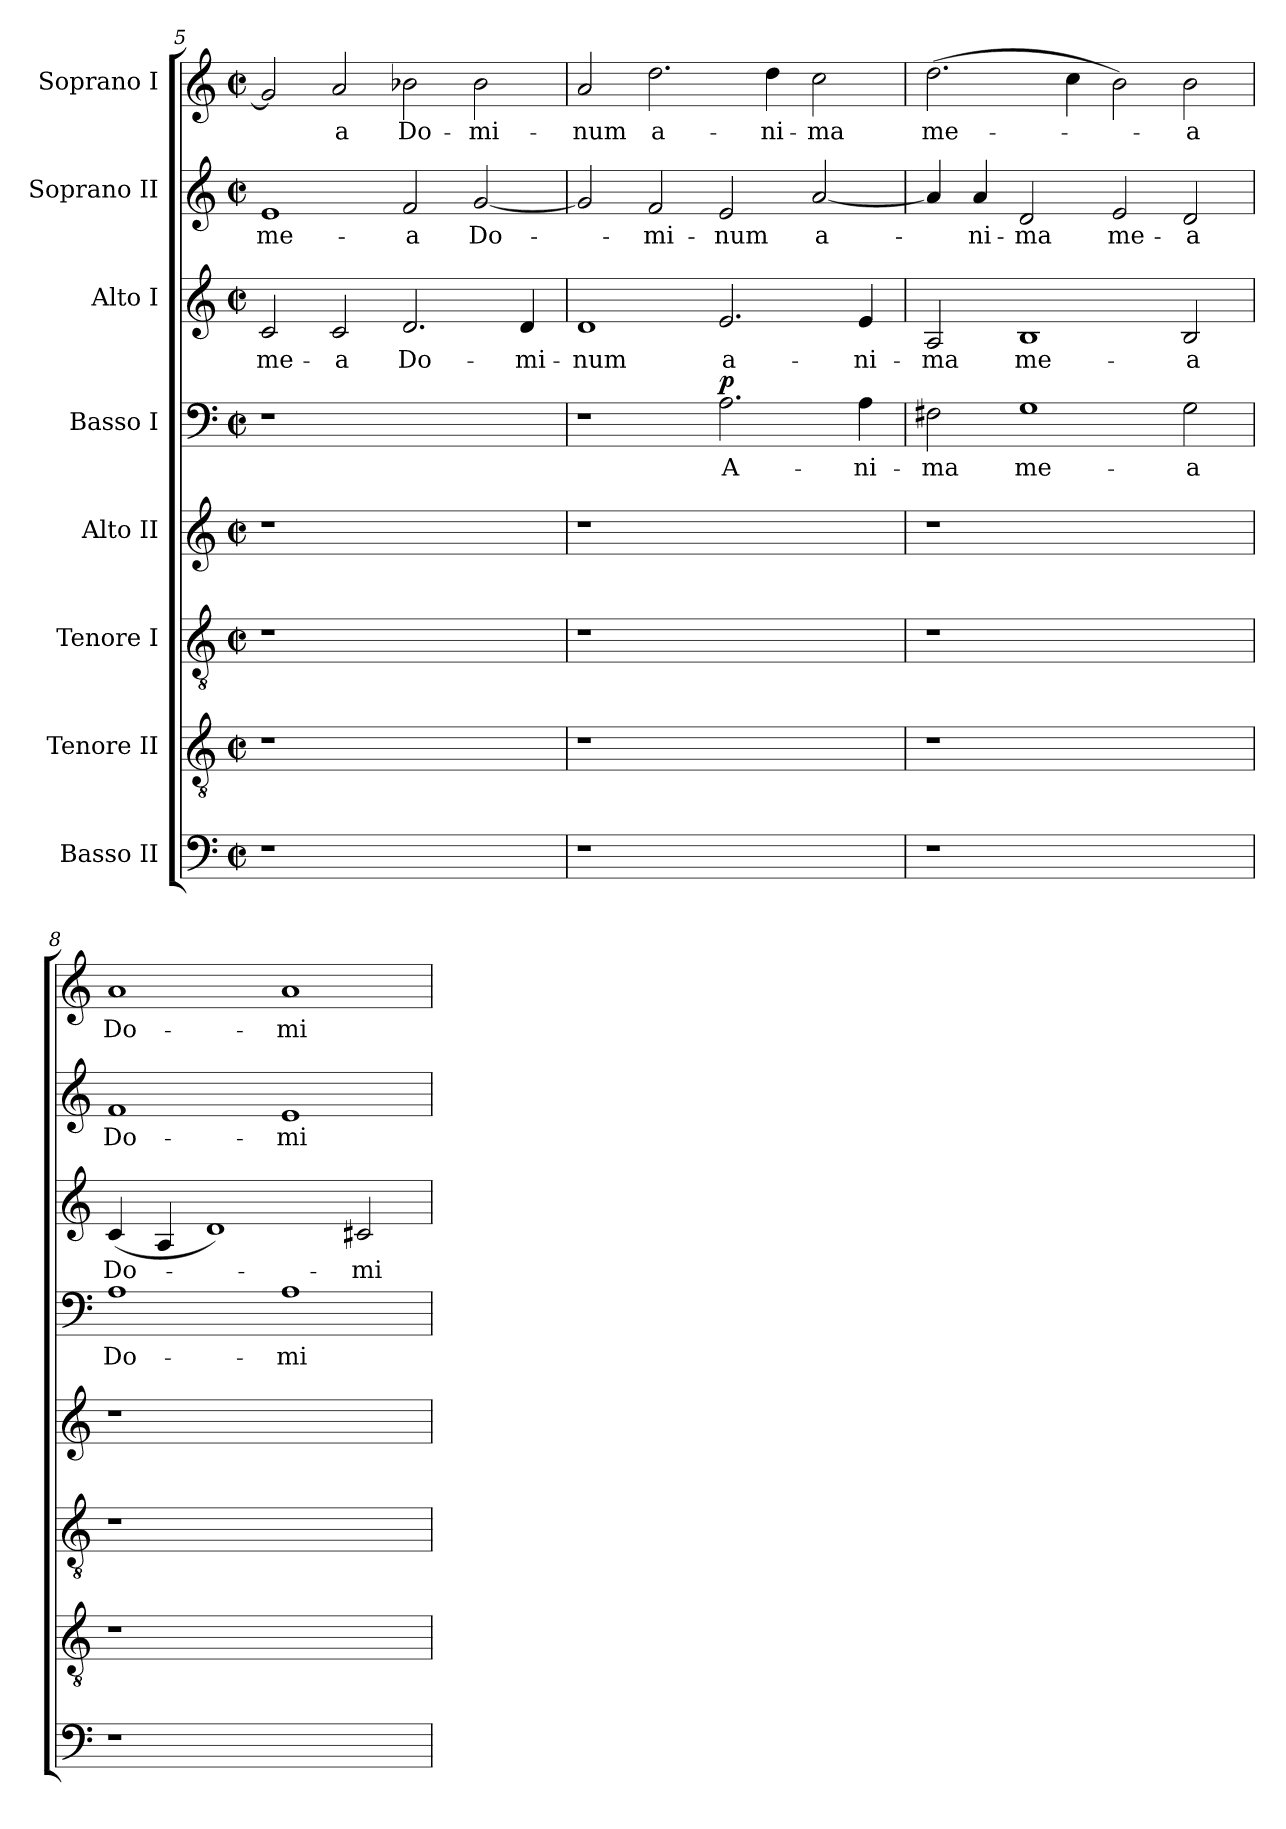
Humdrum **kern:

**kern	**kern	**kern	**kern	**kern	**text	**dynam	**kern	**text	**kern	**text	**kern	**text
*part8	*part7	*part6	*part5	*part4	*part4	*part4	*part3	*part3	*part2	*part2	*part1	*part1
*staff8	*staff7	*staff6	*staff5	*staff4	*staff4	*staff4	*staff3	*staff3	*staff2	*staff2	*staff1	*staff1
*I"Basso II	*I"Tenore II	*I"Tenore I	*I"Alto II	*I"Basso I	*	*	*I"Alto I	*	*I"Soprano II	*	*I"Soprano I	*
*clefF4	*clefGv2	*clefGv2	*clefG2	*clefF4	*	*	*clefG2	*	*clefG2	*	*clefG2	*
*k[]	*k[]	*k[]	*k[]	*k[]	*	*	*k[]	*	*k[]	*	*k[]	*
*C:	*C:	*C:	*C:	*C:	*	*	*C:	*	*C:	*	*C:	*
*M2/2	*M2/2	*M2/2	*M2/2	*M2/2	*	*	*M2/2	*	*M2/2	*	*M2/2	*
*met(c|)	*met(c|)	*met(c|)	*met(c|)	*met(c|)	*	*	*met(c|)	*	*met(c|)	*	*met(c|)	*
=5	=5	=5	=5	=5	=5	=5	=5	=5	=5	=5	=5	=5
1r	1r	1r	1r	1r	.	.	2c/	me-	1e	me-	2g/]	.
.	.	.	.	.	.	.	2c/	-a	.	.	2a/	-a
1ryy	1ryy	1ryy	1ryy	1ryy	.	.	2.d/	Do-	2f/	-a	2b-X\	Do-
.	.	.	.	.	.	.	.	.	[2g/	Do-	2b-\	-mi-
.	.	.	.	.	.	.	4d/	-mi-	.	.	.	.
=6	=6	=6	=6	=6	=6	=6	=6	=6	=6	=6	=6	=6
1r	1r	1r	1r	1r	.	.	1d	-num	2g/]	.	2a/	-num
.	.	.	.	.	.	.	.	.	2f/	-mi-	2.dd\	a-
!	!	!	!	!	!	!LO:DY:a	!	!	!	!	!	!
1ryy	1ryy	1ryy	1ryy	2.A\	A-	p	2.e/	a-	2e/	-num	.	.
.	.	.	.	.	.	.	.	.	.	.	4dd\	-ni-
.	.	.	.	.	.	.	.	.	[2a/	a-	2cc\	-ma
.	.	.	.	4A\	-ni-	.	4e/	-ni-	.	.	.	.
!!LO:LB:g=z
=7	=7	=7	=7	=7	=7	=7	=7	=7	=7	=7	=7	=7
1r	1r	1r	1r	2F#X\	-ma	.	2A/	-ma	4a/]	.	(2.dd\	me-
.	.	.	.	.	.	.	.	.	4a/	-ni-	.	.
.	.	.	.	1G	me-	.	1B	me-	2d/	-ma	.	.
.	.	.	.	.	.	.	.	.	.	.	4cc\	.
1ryy	1ryy	1ryy	1ryy	.	.	.	.	.	2e/	me-	2b\)	.
.	.	.	.	2G\	-a	.	2B/	-a	2d/	-a	2b\	-a
=8	=8	=8	=8	=8	=8	=8	=8	=8	=8	=8	=8	=8
1r	1r	1r	1r	1A	Do-	.	(4c/	Do-	1f	Do-	1a	Do-
.	.	.	.	.	.	.	4A/	.	.	.	.	.
.	.	.	.	.	.	.	1d)	.	.	.	.	.
1ryy	1ryy	1ryy	1ryy	1A	-mi-	.	.	.	1e	-mi-	1a	-mi-
.	.	.	.	.	.	.	2c#X/	-mi-	.	.	.	.
=	=	=	=	=	=	=	=	=	=	=	=	=
*-	*-	*-	*-	*-	*-	*-	*-	*-	*-	*-	*-	*-
